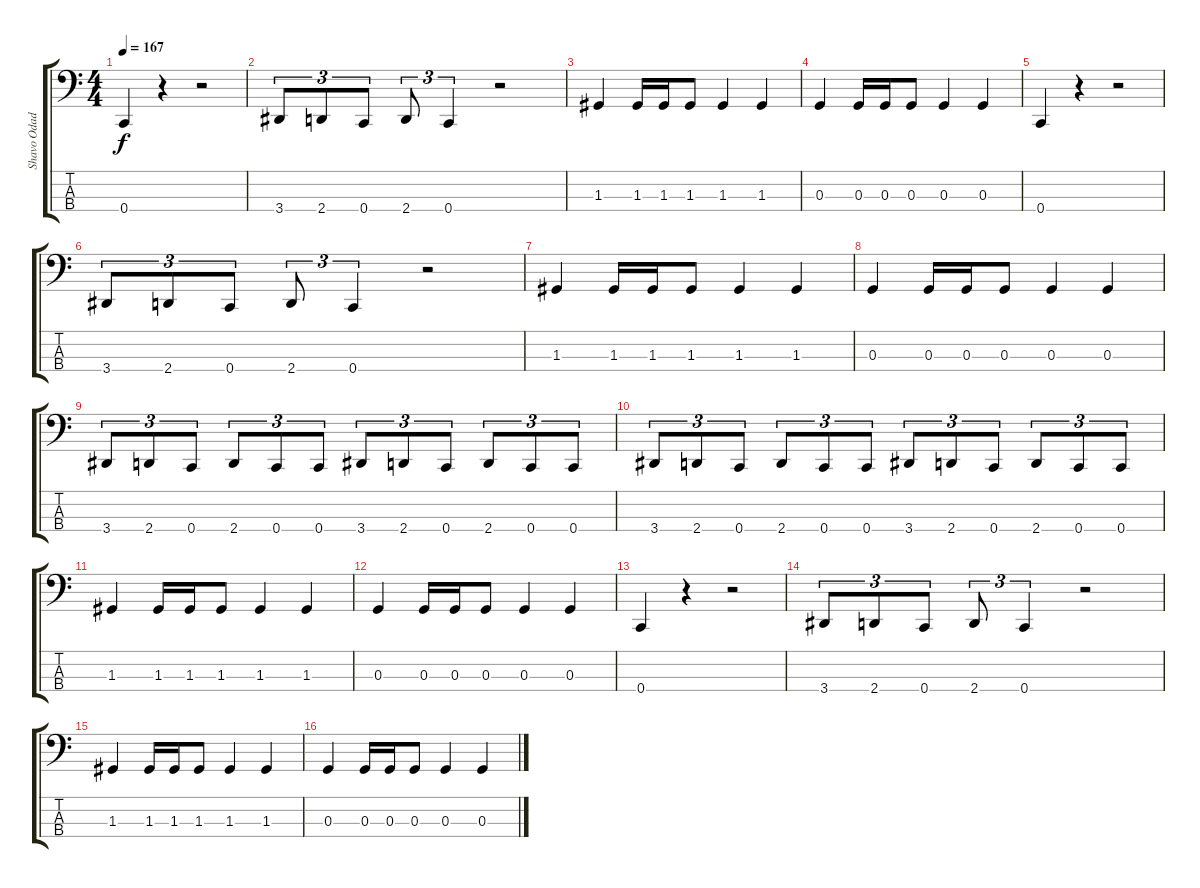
\track ("Shavo Odadjian" "Shavo Odad") {instrument electricbassfinger}
\staff {score tabs}
\tuning (F2 C2 G1 C1) {hide}
\ts (4 4)
\tempo 167
\clef f4
\ks c
0.4.4{dy f} r.4 r.2 |
3.4.8{tu (3 2)} 2.4.8{tu (3 2)} 0.4.8{tu (3 2)} 2.4.8{tu (3 2)} 0.4.4{tu (3 2)} r.2 |
1.3.4 1.3.16 1.3.16 1.3.8 1.3.4 1.3.4 |
0.3.4 0.3.16 0.3.16 0.3.8 0.3.4 0.3.4 |
0.4.4 r.4 r.2 |
3.4.8{tu (3 2)} 2.4.8{tu (3 2)} 0.4.8{tu (3 2)} 2.4.8{tu (3 2)} 0.4.4{tu (3 2)} r.2 |
1.3.4 1.3.16 1.3.16 1.3.8 1.3.4 1.3.4 |
0.3.4 0.3.16 0.3.16 0.3.8 0.3.4 0.3.4 |
3.4.8{tu (3 2)} 2.4.8{tu (3 2)} 0.4.8{tu (3 2)} 2.4.8{tu (3 2)} 0.4.8{tu (3 2)} 0.4.8{tu (3 2)} 3.4.8{tu (3 2)} 2.4.8{tu (3 2)} 0.4.8{tu (3 2)} 2.4.8{tu (3 2)} 0.4.8{tu (3 2)} 0.4.8{tu (3 2)} |
3.4.8{tu (3 2)} 2.4.8{tu (3 2)} 0.4.8{tu (3 2)} 2.4.8{tu (3 2)} 0.4.8{tu (3 2)} 0.4.8{tu (3 2)} 3.4.8{tu (3 2)} 2.4.8{tu (3 2)} 0.4.8{tu (3 2)} 2.4.8{tu (3 2)} 0.4.8{tu (3 2)} 0.4.8{tu (3 2)} |
1.3.4 1.3.16 1.3.16 1.3.8 1.3.4 1.3.4 |
0.3.4 0.3.16 0.3.16 0.3.8 0.3.4 0.3.4 |
0.4.4 r.4 r.2 |
3.4.8{tu (3 2)} 2.4.8{tu (3 2)} 0.4.8{tu (3 2)} 2.4.8{tu (3 2)} 0.4.4{tu (3 2)} r.2 |
1.3.4 1.3.16 1.3.16 1.3.8 1.3.4 1.3.4 |
0.3.4 0.3.16 0.3.16 0.3.8 0.3.4 0.3.4
